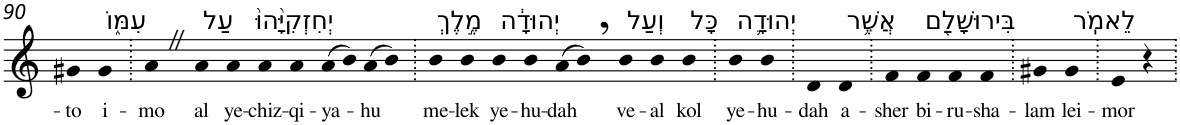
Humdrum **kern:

**kern	**text
*part1	*part1
*staff1	*staff1
*I"Piano	*
*I'Pno	*
!!LO:PB:g=z
*clefG2	*
*k[]	*
=90	=90
!	!LO:LY:b
4g#X	-to
!LO:TX:a:t=עִמּ֑וֹ	!
!	!LO:LY:b
4g#	i-
=91.	=91.
!	!LO:LY:b
4aZ	-mo
!LO:TX:a:t=עַל	!
!	!LO:LY:b
4a	al
!LO:TX:a:t=יְחִזְקִיָּ֙הוּ֙	!
!	!LO:LY:b
4a	ye-
!	!LO:LY:b
4a	-chiz-
!	!LO:LY:b
4a	-qi-
!	!LO:LY:b
(>8a	-ya-
8b)	.
!	!LO:LY:b
(>8a	-hu
8b)	.
=92.	=92.
!LO:TX:a:t=מֶ֣לֶךְ	!
!	!LO:LY:b
4b	me-
!	!LO:LY:b
4b	-lek
!LO:TX:a:t=יְהוּדָ֔ה	!
!	!LO:LY:b
4b	ye-
!	!LO:LY:b
4b	-hu-
!	!LO:LY:b
(>8a	-dah
8b,)	.
!LO:TX:a:t=וְעַל	!
!	!LO:LY:b
4b	ve-
!	!LO:LY:b
4b	-al
!LO:TX:a:t=כָּל	!
!	!LO:LY:b
4b	kol
=93.	=93.
!LO:TX:a:t=יְהוּדָ֛ה	!
!	!LO:LY:b
4b	ye-
!	!LO:LY:b
4b	-hu-
=94.	=94.
!	!LO:LY:b
4d	-dah
!LO:TX:a:t=אֲשֶׁ֥ר	!
!	!LO:LY:b
4d	a-
=95.	=95.
!	!LO:LY:b
4f	-sher
!LO:TX:a:t=בִּירוּשָׁלִַ֖ם	!
!	!LO:LY:b
4f	bi-
!	!LO:LY:b
4f	-ru-
!	!LO:LY:b
4f	-sha-
=96.	=96.
!	!LO:LY:b
4g#X	-lam
!LO:TX:a:t=לֵאמֹֽר	!
!	!LO:LY:b
4g#	lei-
=97.	=97.
!	!LO:LY:b
4e	-mor
4r	.
=.	=.
*-	*-
